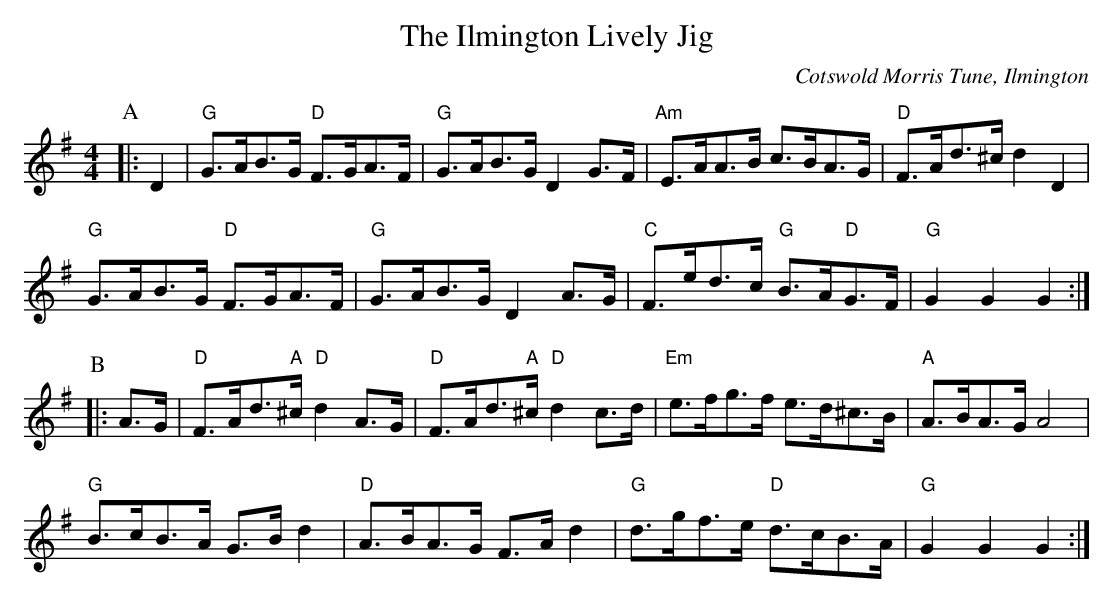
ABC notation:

X:1
T:Ilmington Lively Jig, The
M:4/4
O:Cotswold Morris Tune, Ilmington
K:Gmaj
P:A
|:D2|\
"G"G>AB>G "D"F>GA>F | "G"G>AB>G D2 G>F | "Am"E>AA>B c>BA>G | "D"F>Ad>^c d2 D2|
"G"G>AB>G "D"F>GA>F | "G"G>AB>G D2 A>G | "C"F>ed>c "G"B>A"D"G>F | "G"G2 G2 G2 :|
P:B
|:A>G|\
"D"F>Ad>"A"^c "D"d2 A>G|"D"F>Ad>"A"^c "D"d2 c>d|"Em"e>fg>f e>d^c>B|"A"A>BA>G A4 |
"G"B>cB>A G>B d2|"D" A>BA>G F>A d2|"G"d>gf>e "D"d>cB>A |"G" G2 G2 G2 :|
